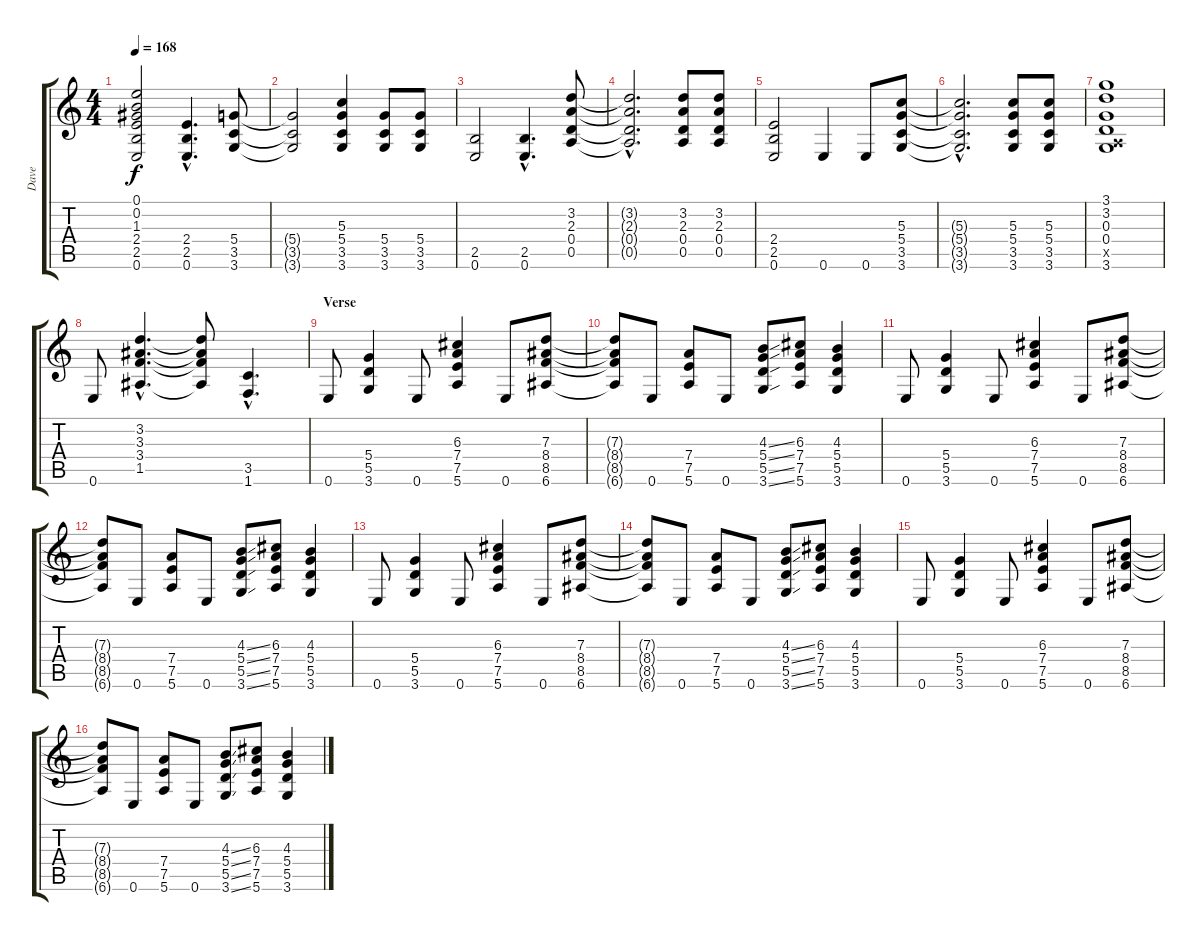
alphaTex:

\track ("Dave" "Dave") {instrument distortionguitar}
\staff {score tabs}
\tuning (E4 B3 G3 D3 A2 E2) {hide}
\ts (4 4)
\tempo 168
\clef g2
\ks c
(0.1 0.2 1.3 2.4 2.5 0.6).2{dy f} (2.4{hac} 2.5{hac} 0.6{hac}).4{d} (5.4 3.5 3.6).8 |
(5.4{t} 3.5{t} 3.6{t}).2 (5.3 5.4 3.5 3.6).4 (5.4 3.5 3.6).8 (5.4 3.5 3.6).8 |
(2.5 0.6).2 (2.5{hac} 0.6{hac}).4{d} (3.2 2.3 0.4 0.5).8 |
(3.2{hac t} 2.3{hac t} 0.4{hac t} 0.5{hac t}).2{d} (3.2 2.3 0.4 0.5).8 (3.2 2.3 0.4 0.5).8 |
(2.4 2.5 0.6).2 0.6.4 0.6.8 (5.3 5.4 3.5 3.6).8 |
(5.3{hac t} 5.4{hac t} 3.5{hac t} 3.6{hac t}).2{d} (5.3 5.4 3.5 3.6).8 (5.3 5.4 3.5 3.6).8 |
(3.1 3.2 0.3 0.4 0.5{x} 3.6).1 |
0.6.8 (3.2{hac} 3.3{hac} 3.4{hac} 1.5{hac}).4{d} (3.2{t} 3.3{t} 3.4{t} 1.5{t}).8 (3.5{hac} 1.6{hac}).4{d} |
\section ("" "Verse")
0.6.8 (5.4 5.5 3.6).4 0.6.8 (6.3 7.4 7.5 5.6).4 0.6.8 (7.3 8.4 8.5 6.6).8 |
(7.3{t} 8.4{t} 8.5{t} 6.6{t}).8 0.6.8 (7.4 7.5 5.6).8 0.6.8 (4.3{ss} 5.4{ss} 5.5{ss} 3.6{ss}).8 (6.3 7.4 7.5 5.6).8 (4.3 5.4 5.5 3.6).4 |
0.6.8 (5.4 5.5 3.6).4 0.6.8 (6.3 7.4 7.5 5.6).4 0.6.8 (7.3 8.4 8.5 6.6).8 |
(7.3{t} 8.4{t} 8.5{t} 6.6{t}).8 0.6.8 (7.4 7.5 5.6).8 0.6.8 (4.3{ss} 5.4{ss} 5.5{ss} 3.6{ss}).8 (6.3 7.4 7.5 5.6).8 (4.3 5.4 5.5 3.6).4 |
0.6.8 (5.4 5.5 3.6).4 0.6.8 (6.3 7.4 7.5 5.6).4 0.6.8 (7.3 8.4 8.5 6.6).8 |
(7.3{t} 8.4{t} 8.5{t} 6.6{t}).8 0.6.8 (7.4 7.5 5.6).8 0.6.8 (4.3{ss} 5.4{ss} 5.5{ss} 3.6{ss}).8 (6.3 7.4 7.5 5.6).8 (4.3 5.4 5.5 3.6).4 |
0.6.8 (5.4 5.5 3.6).4 0.6.8 (6.3 7.4 7.5 5.6).4 0.6.8 (7.3 8.4 8.5 6.6).8 |
(7.3{t} 8.4{t} 8.5{t} 6.6{t}).8 0.6.8 (7.4 7.5 5.6).8 0.6.8 (4.3{ss} 5.4{ss} 5.5{ss} 3.6{ss}).8 (6.3 7.4 7.5 5.6).8 (4.3 5.4 5.5 3.6).4
